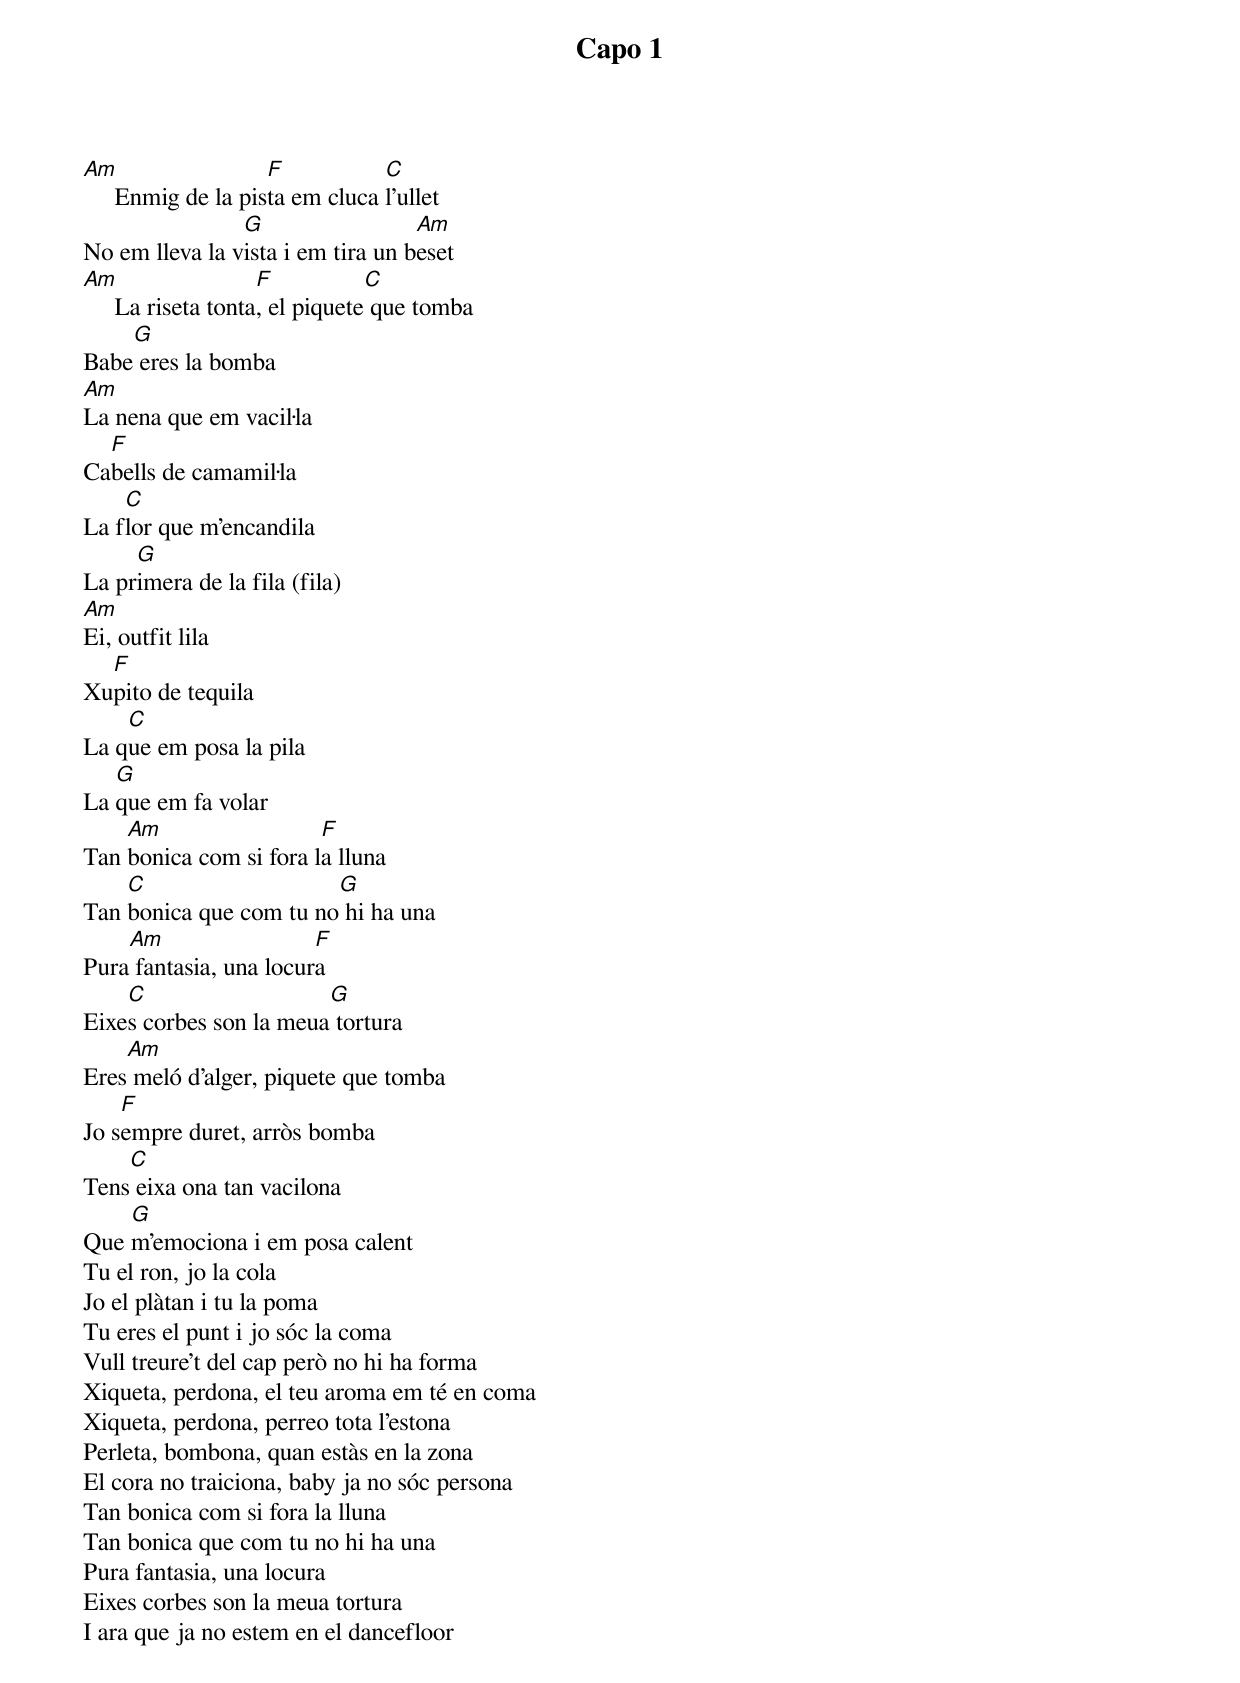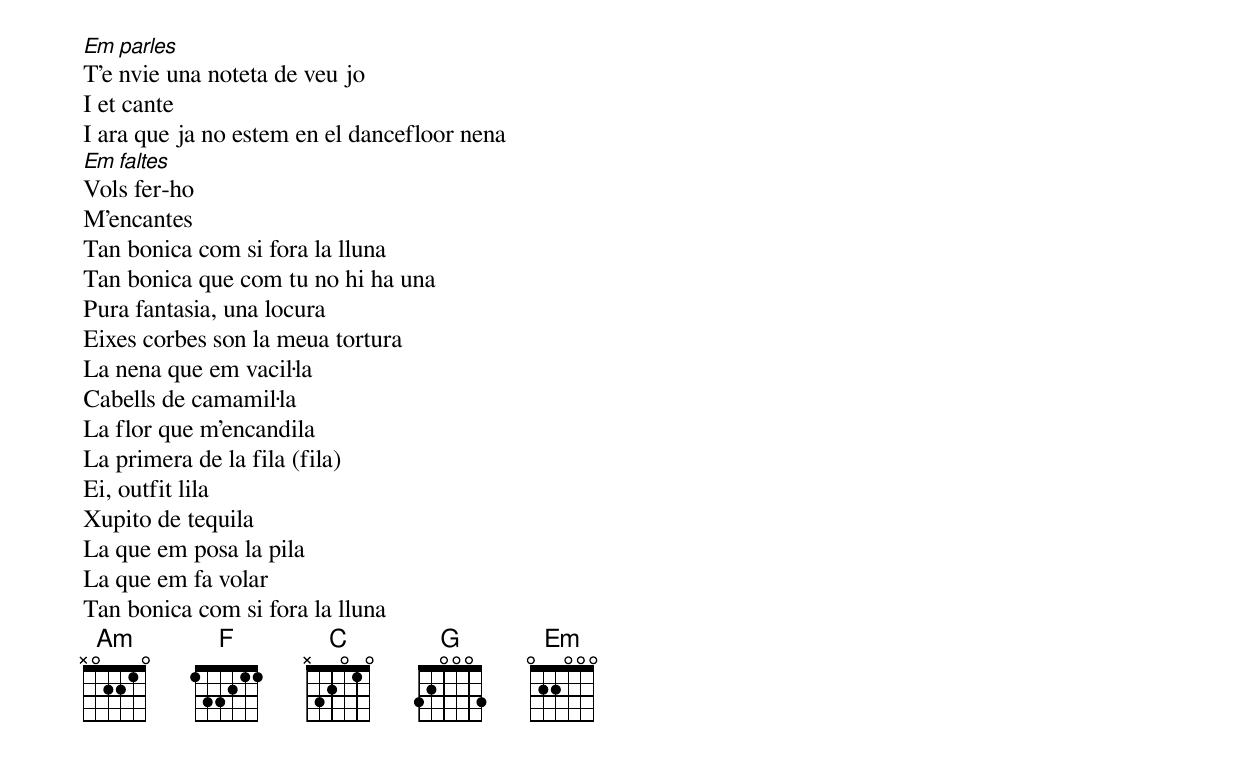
Capo 1

Am                  F           C
     Enmig de la pista em cluca l'ullet
                G                  Am
No em lleva la vista i em tira un beset
Am                  F           C
     La riseta tonta, el piquete que tomba
    G
Babe eres la bomba
Am
La nena que em vacil·la
  F
Cabells de camamil·la
    C
La flor que m'encandila
     G
La primera de la fila (fila)
Am
Ei, outfit lila
  F
Xupito de tequila
    C
La que em posa la pila
   G
La que em fa volar
    Am                  F
Tan bonica com si fora la lluna
    C                   G
Tan bonica que com tu no hi ha una
    Am                  F
Pura fantasia, una locura
    C                   G
Eixes corbes son la meua tortura
    Am
Eres meló d'alger, piquete que tomba
    F
Jo sempre duret, arròs bomba
    C
Tens eixa ona tan vacilona
    G
Que m'emociona i em posa calent
Tu el ron, jo la cola
Jo el plàtan i tu la poma
Tu eres el punt i jo sóc la coma
Vull treure't del cap però no hi ha forma
Xiqueta, perdona, el teu aroma em té en coma
Xiqueta, perdona, perreo tota l'estona
Perleta, bombona, quan estàs en la zona
El cora no traiciona, baby ja no sóc persona
Tan bonica com si fora la lluna
Tan bonica que com tu no hi ha una
Pura fantasia, una locura
Eixes corbes son la meua tortura
I ara que ja no estem en el dancefloor
Em parles
T'envie una noteta de veu jo
I et cante
I ara que ja no estem en el dancefloor nena
Em faltes
Vols fer-ho
M'encantes
Tan bonica com si fora la lluna
Tan bonica que com tu no hi ha una
Pura fantasia, una locura
Eixes corbes son la meua tortura
La nena que em vacil·la
Cabells de camamil·la
La flor que m'encandila
La primera de la fila (fila)
Ei, outfit lila
Xupito de tequila
La que em posa la pila
La que em fa volar
Tan bonica com si fora la lluna
